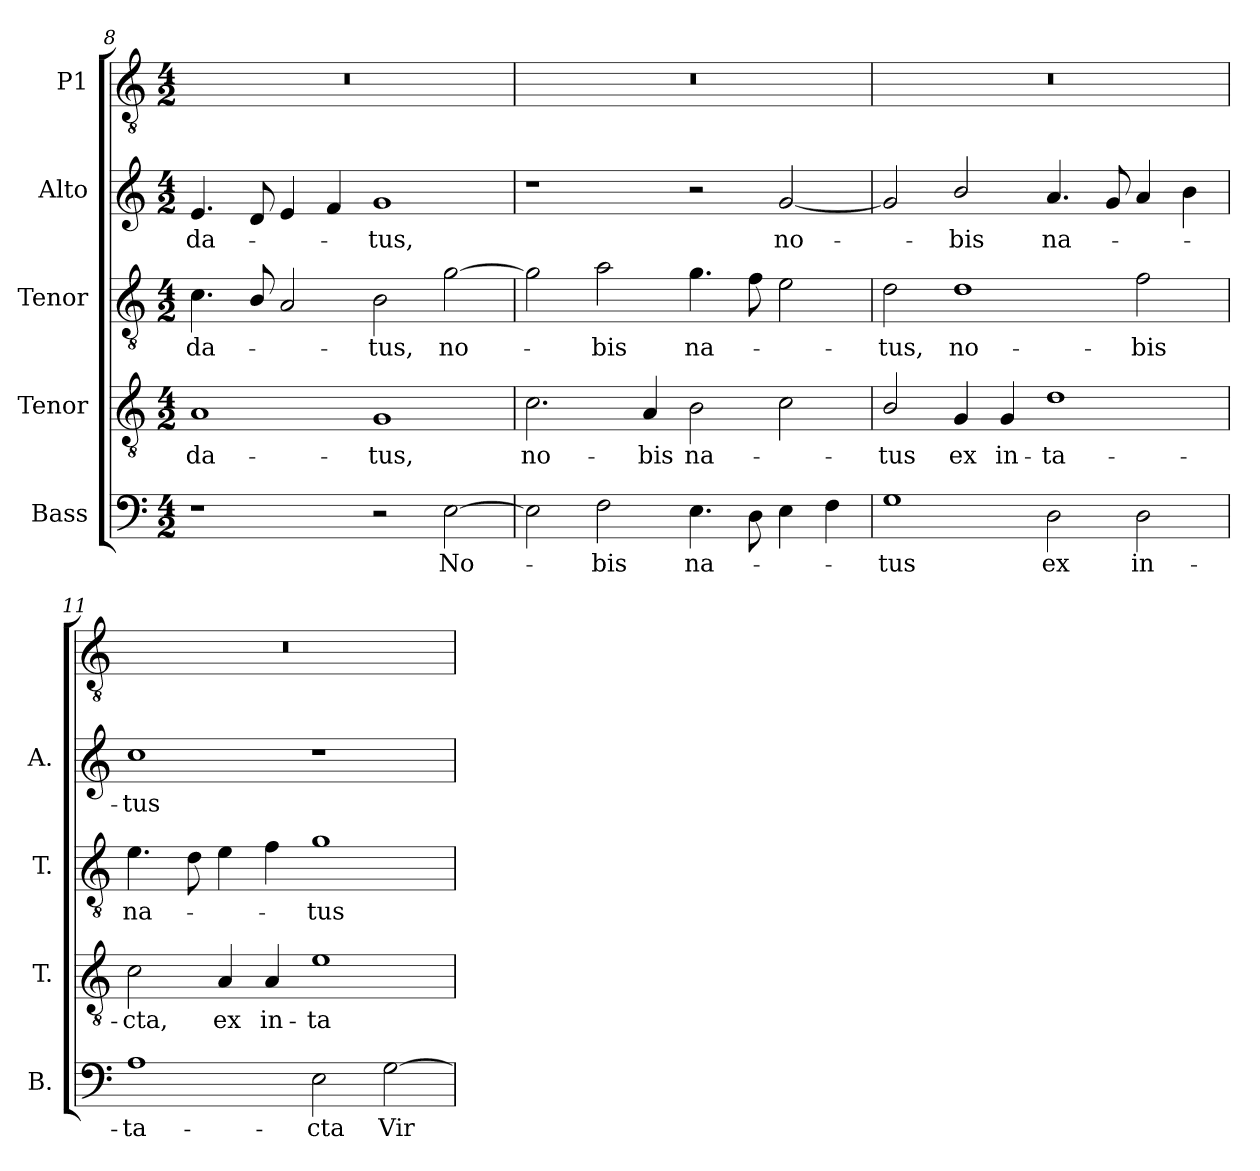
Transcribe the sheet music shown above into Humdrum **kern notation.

**kern	**text	**kern	**text	**kern	**text	**kern	**text	**kern
*part5	*part5	*part4	*part4	*part3	*part3	*part2	*part2	*part1
*staff5	*staff5	*staff4	*staff4	*staff3	*staff3	*staff2	*staff2	*staff1
*I"Bass	*	*I"Tenor	*	*I"Tenor	*	*I"Alto	*	*I"P1
*I'B.	*	*I'T.	*	*I'T.	*	*I'A.	*	*
*clefF4	*	*clefGv2	*	*clefGv2	*	*clefG2	*	*clefGv2
*	*	*ITrd7c12	*	*ITrd7c12	*	*	*	*ITrd7c12
*k[]	*	*k[]	*	*k[]	*	*k[]	*	*k[]
*C:	*	*C:	*	*C:	*	*C:	*	*C:
*M4/2	*	*M4/2	*	*M4/2	*	*M4/2	*	*M4/2
=8	=8	=8	=8	=8	=8	=8	=8	=8
!	!	!	!LO:LY:b:color=#000000	!	!	!	!	!
!	!	!	!	!	!LO:LY:b:color=#000000	!	!	!
!	!	!	!	!	!	!	!LO:LY:b:color=#000000	!LO:N:vis=1
1r	.	1AAi	da-	4.Ci\	da-	4.ei/	da-	0r
.	.	.	.	8BBi/	.	8di/	.	.
.	.	.	.	2AAi/	.	4ei/	.	.
.	.	.	.	.	.	4fi/	.	.
!	!	!	!LO:LY:b:color=#000000	!	!	!	!	!
!	!	!	!	!	!LO:LY:b:color=#000000	!	!	!
!	!	!	!	!	!	!	!LO:LY:b:color=#000000	!
2r	.	1GGi	-tus,	2BBi\	-tus,	1gi	-tus,	.
!	!LO:LY:b:color=#000000	!	!	!	!	!	!	!
!	!	!	!	!	!LO:LY:b:color=#000000	!	!	!
[2Ei\	No-	.	.	[2Gi\	no-	.	.	.
=9	=9	=9	=9	=9	=9	=9	=9	=9
!	!	!	!LO:LY:b:color=#000000	!	!	!	!	!LO:N:vis=1
2Ei\]	.	2.Ci\	no-	2Gi\]	.	1r	.	0r
!	!LO:LY:b:color=#000000	!	!	!	!	!	!	!
!	!	!	!	!	!LO:LY:b:color=#000000	!	!	!
2Fi\	-bis	.	.	2Ai\	-bis	.	.	.
!	!	!	!LO:LY:b:color=#000000	!	!	!	!	!
.	.	4AAi/	-bis	.	.	.	.	.
!	!LO:LY:b:color=#000000	!	!	!	!	!	!	!
!	!	!	!LO:LY:b:color=#000000	!	!	!	!	!
!	!	!	!	!	!LO:LY:b:color=#000000	!	!	!
4.Ei\	na-	2BBi\	na-	4.Gi\	na-	2r	.	.
8Di\	.	.	.	8Fi\	.	.	.	.
!	!	!	!	!	!	!	!LO:LY:b:color=#000000	!
4Ei\	.	2Ci\	.	2Ei\	.	[2gi/	no-	.
4Fi\	.	.	.	.	.	.	.	.
=10	=10	=10	=10	=10	=10	=10	=10	=10
!	!LO:LY:b:color=#000000	!	!	!	!	!	!	!
!	!	!	!LO:LY:b:color=#000000	!	!	!	!	!
!	!	!	!	!	!LO:LY:b:color=#000000	!	!	!LO:N:vis=1
1Gi	-tus	2BBi/	-tus	2Di\	-tus,	2gi/]	.	0r
!	!	!	!LO:LY:b:color=#000000	!	!	!	!	!
!	!	!	!	!	!LO:LY:b:color=#000000	!	!	!
!	!	!	!	!	!	!	!LO:LY:b:color=#000000	!
.	.	4GGi/	ex	1Di	no-	2bi/	-bis	.
!	!	!	!LO:LY:b:color=#000000	!	!	!	!	!
.	.	4GGi/	in-	.	.	.	.	.
!	!LO:LY:b:color=#000000	!	!	!	!	!	!	!
!	!	!	!LO:LY:b:color=#000000	!	!	!	!	!
!	!	!	!	!	!	!	!LO:LY:b:color=#000000	!
2Di\	ex	1Di	-ta-	.	.	4.ai/	na-	.
.	.	.	.	.	.	8gi/	.	.
!	!LO:LY:b:color=#000000	!	!	!	!	!	!	!
!	!	!	!	!	!LO:LY:b:color=#000000	!	!	!
2Di\	in-	.	.	2Fi\	-bis	4ai/	.	.
.	.	.	.	.	.	4bi\	.	.
!!LO:LB:g=z
=11	=11	=11	=11	=11	=11	=11	=11	=11
!	!LO:LY:b:color=#000000	!	!	!	!	!	!	!
!	!	!	!LO:LY:b:color=#000000	!	!	!	!	!
!	!	!	!	!	!LO:LY:b:color=#000000	!	!	!
!	!	!	!	!	!	!	!LO:LY:b:color=#000000	!LO:N:vis=1
1Ai	-ta-	2Ci\	-cta,	4.Ei\	na-	1cci	-tus	0r
.	.	.	.	8Di\	.	.	.	.
!	!	!	!LO:LY:b:color=#000000	!	!	!	!	!
.	.	4AAi/	ex	4Ei\	.	.	.	.
!	!	!	!LO:LY:b:color=#000000	!	!	!	!	!
.	.	4AAi/	in-	4Fi\	.	.	.	.
!	!LO:LY:b:color=#000000	!	!	!	!	!	!	!
!	!	!	!LO:LY:b:color=#000000	!	!	!	!	!
!	!	!	!	!	!LO:LY:b:color=#000000	!	!	!
2Ei\	-cta	1Ei	-ta-	1Gi	-tus	1r	.	.
!	!LO:LY:b:color=#000000	!	!	!	!	!	!	!
[2Gi\	Vir-	.	.	.	.	.	.	.
=	=	=	=	=	=	=	=	=
*-	*-	*-	*-	*-	*-	*-	*-	*-
